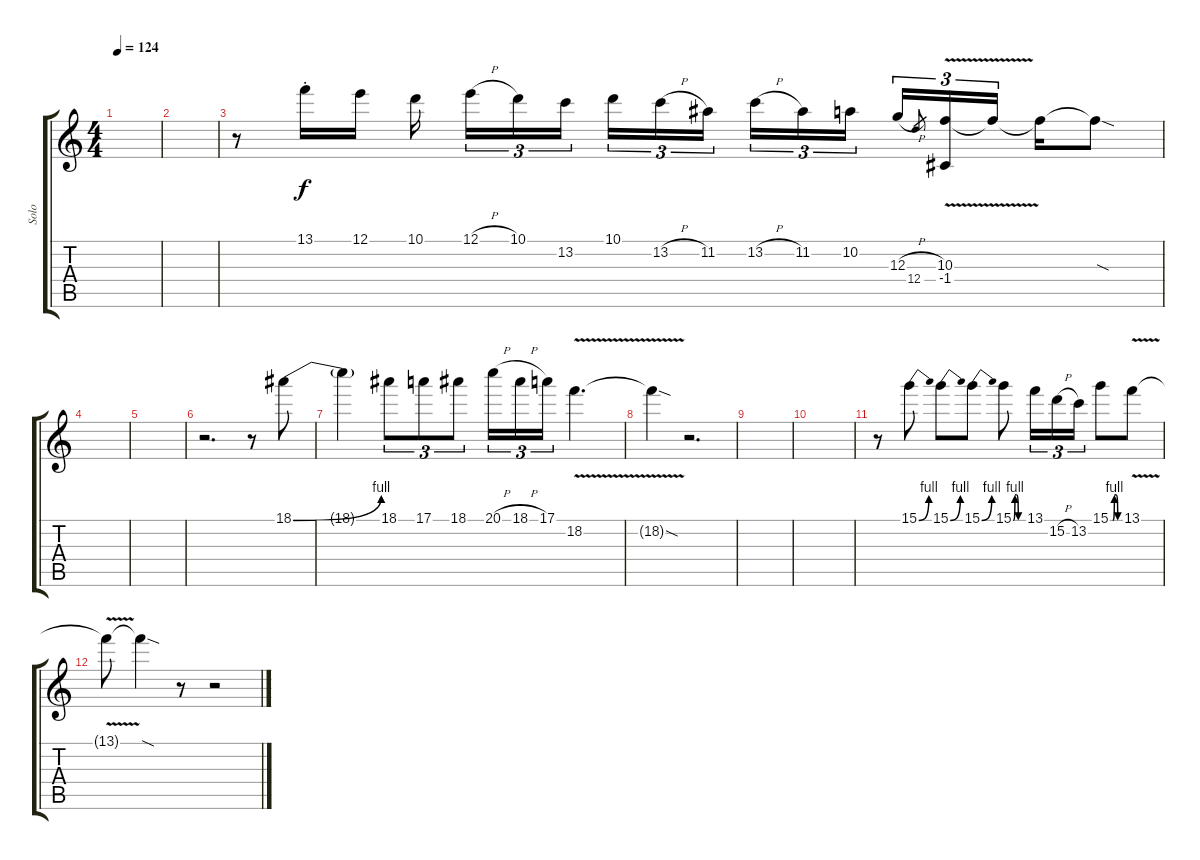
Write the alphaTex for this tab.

\track ("Solo" "Solo") {instrument distortionguitar}
\staff {score tabs}
\tuning (E4 B3 G3 D3 A2 E2) {hide}
\ts (4 4)
\tempo 124
\clef g2
\ks c
|
|
r.8{instrument distortionguitar} 13.1{st}.16 12.1.16 10.1.16{beam splitsecondary} 12.1{h}.16{tu (3 2)} 10.1.16{tu (3 2)} 13.2.16{tu (3 2) beam splitsecondary} 10.1.16{tu (3 2)} 13.2{h}.16{tu (3 2)} 11.2.16{tu (3 2) beam splitsecondary} 13.2{h}.16{tu (3 2)} 11.2.16{tu (3 2)} 10.2.16{tu (3 2) beam splitsecondary} 12.3{h}.16{tu (3 2)} 12.4.8{gr} (10.3{v} -1.4).16{tu (3 2)} 10.3{t}.16{tu (3 2) beam splitsecondary} 10.3{t}.16 10.3{sod t}.8 |
|
|
r.2{d} r.8 18.1{be (bend 0 0 60 4)}.8{instrument distortionguitar} |
18.1{t}.4 18.1.8{tu (3 2)} 17.1.8{tu (3 2)} 18.1.8{tu (3 2)} 20.1{h}.16{tu (3 2)} 18.1{h}.16{tu (3 2)} 17.1.16{tu (3 2)} 18.2{v}.4{d} |
18.2{sod t}.4 r.2{d} |
|
|
r.8 15.1{be (bend 0 0 60 4)}.8{instrument distortionguitar} 15.1{be (bend 0 0 60 4)}.8 15.1{be (bend 0 0 60 4)}.8 15.1{be (custom 0 0 10 4 20 4 30 0 60 0)}.8 13.1.16{tu (3 2)} 15.2{h}.16{tu (3 2)} 13.2.16{tu (3 2)} 15.1{be (custom 0 0 15 0 25 4 35 4 45 0 60 0)}.8 13.1{v}.8 |
13.1{t}.8 13.1{sod t}.4 r.8 r.2
